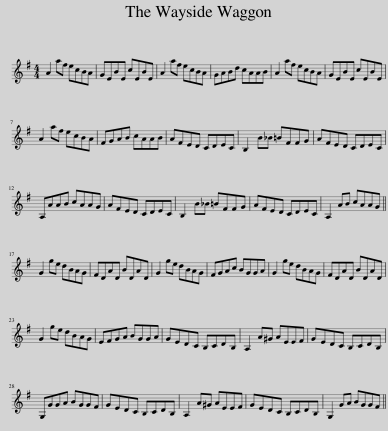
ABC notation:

X:1
L:1/8
M:4/4
I:linebreak $
K:G
V:1 treble
V:1
 A2 af ecBA | GEBE cEBE | A2 af ecBA | GABd cAAB | A2 af ecBA | %5
 GEBE cEBE |$ A2 af ecBA | FGAB cAAB | AFED CDEC | B,2 B_B =BFFG | %10
 AFED CDEC |$ A,AAB cAAG | AFED CDEC | B,2 B_B =BFFG | AFED CDEC | %15
 A,2 AB cAAG ||$ G2 ge dBAG | FDAD BDAD | G2 ge dBAG | FGAc BGGA | %20
 G2 ge dBAG | FDAD BDAD |$ G2 ge dBAG | EFGA BGGA | GEDC B,CDB, | %25
 A,2 A^G AEEF | GEDC B,CDB, |$ G,GGA BGGF | GEDC B,CDB, | A,2 A^G AEEF | %30
 GEDC B,CDB, | G,2 GA BGGF || %32
